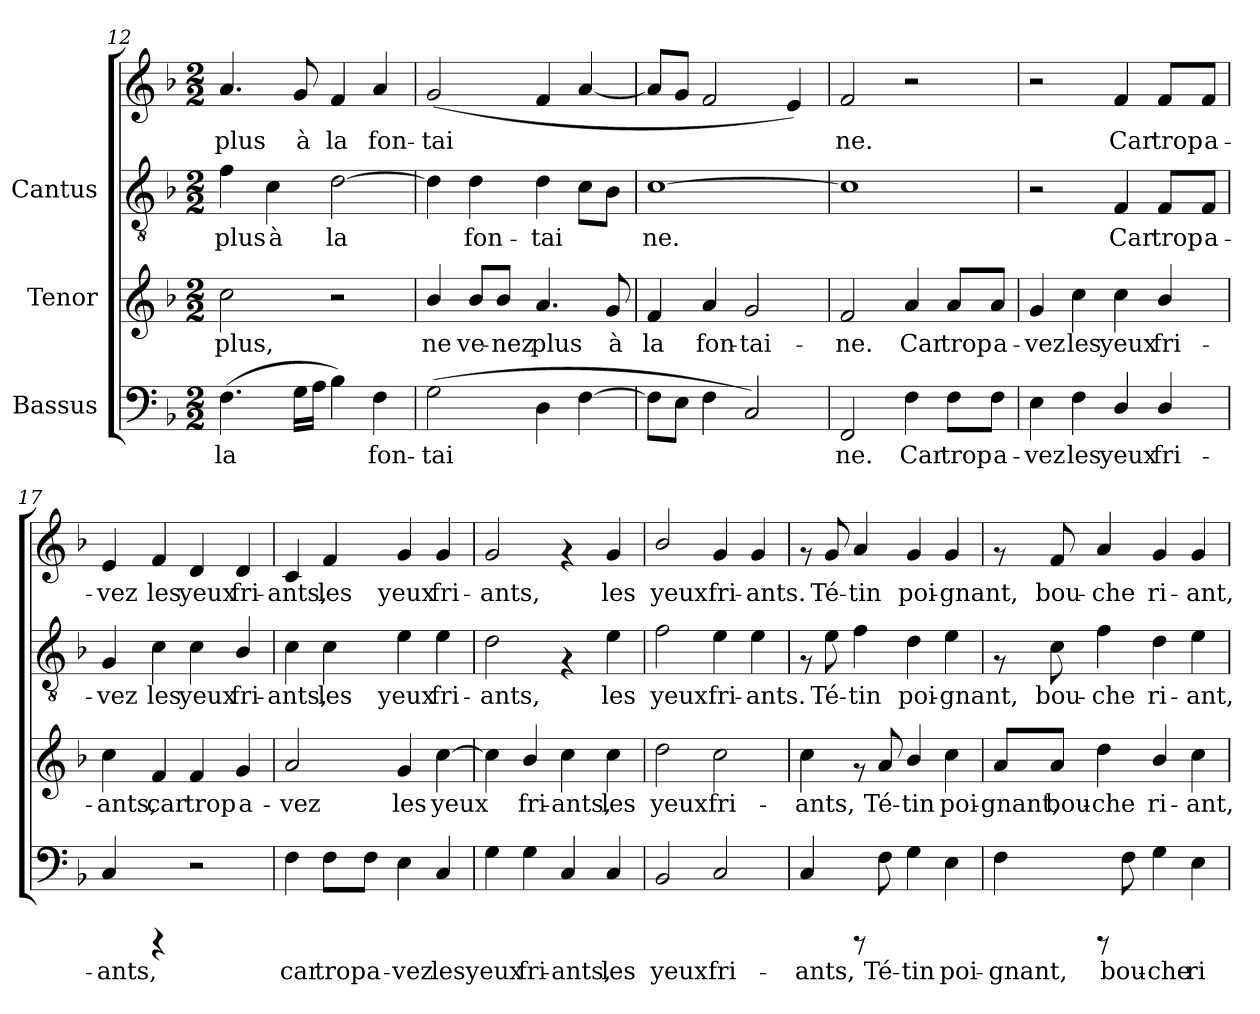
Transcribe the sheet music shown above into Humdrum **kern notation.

**kern	**text	**kern	**text	**kern	**text	**kern	**text
*part3	*part3	*part2	*part2	*part1	*part1	*part1	*part1
*staff4	*staff4	*staff3	*staff3	*staff2	*staff2	*staff1	*staff1
*I"Bassus	*	*I"Tenor	*	*I"Cantus	*	*	*
*clefF4	*	*clefG2	*	*clefGv2	*	*clefG2	*
*k[b-]	*	*k[b-]	*	*k[b-]	*	*k[b-]	*
*F:	*	*F:	*	*F:	*	*F:	*
*M2/2	*	*M2/2	*	*M2/2	*	*M2/2	*
=12	=12	=12	=12	=12	=12	=12	=12
!	!LO:LY:b:cj	!	!LO:LY:b:cj	!	!LO:LY:b:cj	!	!LO:LY:b:cj
(>4.F\	la	2cc\	plus,	4f\	-plus	4.a/	plus
!	!	!	!	!	!LO:LY:b:cj	!	!
.	.	.	.	4c\	à	.	.
!	!LO:LY:b:cj	!	!	!	!	!	!LO:LY:b:cj
16G\L	.	.	.	.	.	8g/	à
!	!LO:LY:b:cj	!	!	!	!	!	!
16A\J	.	.	.	.	.	.	.
!	!LO:LY:b:cj	!	!	!	!LO:LY:b:cj	!	!LO:LY:b:cj
4B-\)	.	2r	.	[>2d\	la	4f/	la
!	!LO:LY:b:cj	!	!	!	!	!	!LO:LY:b:cj
4F\	fon-	.	.	.	.	4a/	fon-
!!LO:PB:g=z
=13	=13	=13	=13	=13	=13	=13	=13
!	!LO:LY:b:cj	!	!LO:LY:b:cj	!	!LO:LY:b:cj	!	!LO:LY:b:cj
(>2G\	-tai-	4b-/	ne	4d\]	-	(<2g/	tai-
!	!	!	!LO:LY:b:cj	!	!LO:LY:b:cj	!	!
.	.	8b-/L	ve-	4d\	fon-	.	.
!	!	!	!LO:LY:b:cj	!	!	!	!
.	.	8b-/J	-nez	.	.	.	.
!	!LO:LY:b:cj	!	!LO:LY:b:cj	!	!LO:LY:b:cj	!	!LO:LY:b:cj
4D\	--	4.a/	plus	4d\	-tai-	4f/	--
!	!LO:LY:b:cj	!	!	!	!LO:LY:b:cj	!	!LO:LY:b:cj
[>4F\	--	.	.	8c\L	--	[<4a/	--
!	!	!	!LO:LY:b:cj	!	!LO:LY:b:cj	!	!
.	.	8g/	à	8B-\J	--	.	.
=14	=14	=14	=14	=14	=14	=14	=14
!	!	!	!LO:LY:b:cj	!	!LO:LY:b:cj	!	!
8F\L]	.	4f/	la	[>1c	-ne.	8a/L]	.
8E\J	.	.	.	.	.	8g/J	.
!	!	!	!LO:LY:b:cj	!	!	!	!
4F\	.	4a/	fon-	.	.	2f/	.
!	!	!	!LO:LY:b:cj	!	!	!	!
2C/)	.	2g/	-tai-	.	.	.	.
.	.	.	.	.	.	4e/)	.
=15	=15	=15	=15	=15	=15	=15	=15
!	!LO:LY:b:cj	!	!LO:LY:b:cj	!	!	!	!LO:LY:b:cj
2FF/	-ne.	2f/	-ne.	1c]	.	2f/	ne.
!	!LO:LY:b:cj	!	!LO:LY:b:cj	!	!	!	!
4F\	Car	4a/	Car	.	.	2r	.
!	!LO:LY:b:cj	!	!LO:LY:b:cj	!	!	!	!
8F\L	trop	8a/L	trop	.	.	.	.
!	!LO:LY:b:cj	!	!LO:LY:b:cj	!	!	!	!
8F\J	a-	8a/J	a-	.	.	.	.
=16	=16	=16	=16	=16	=16	=16	=16
!	!LO:LY:b:cj	!	!LO:LY:b:cj	!	!	!	!
4E\	-vez	4g/	-vez	2r	.	2r	.
!	!LO:LY:b:cj	!	!LO:LY:b:cj	!	!	!	!
4F\	les	4cc\	les	.	.	.	.
!	!LO:LY:b:cj	!	!LO:LY:b:cj	!	!LO:LY:b:cj	!	!LO:LY:b:cj
4D/	yeux	4cc\	yeux	4F/	-Car	4f/	Car
!	!LO:LY:b:cj	!	!LO:LY:b:cj	!	!LO:LY:b:cj	!	!LO:LY:b:cj
4D/	fri-	4b-/	fri-	8F/L	trop	8f/L	trop
!	!	!	!	!	!LO:LY:b:cj	!	!LO:LY:b:cj
.	.	.	.	8F/J	a-	8f/J	a-
!!LO:LB:g=z
=17	=17	=17	=17	=17	=17	=17	=17
!	!LO:LY:b:cj	!	!LO:LY:b:cj	!	!LO:LY:b:cj	!	!LO:LY:b:cj
4C/	-ants,	4cc\	-ants,	4G/	-vez	4e/	-vez
!	!	!	!LO:LY:b:cj	!	!LO:LY:b:cj	!	!LO:LY:b:cj
4rCCC	.	4f/	car	4c\	les	4f/	les
!	!	!	!LO:LY:b:cj	!	!LO:LY:b:cj	!	!LO:LY:b:cj
2r	.	4f/	trop	4c\	yeux	4d/	yeux
!	!	!	!LO:LY:b:cj	!	!LO:LY:b:cj	!	!LO:LY:b:cj
.	.	4g/	a-	4B-/	fri-	4d/	fri-
=18	=18	=18	=18	=18	=18	=18	=18
!	!LO:LY:b:cj	!	!LO:LY:b:cj	!	!LO:LY:b:cj	!	!LO:LY:b:cj
4F\	car	2a/	-vez	4c\	-ants,	4c/	-ants,
!	!LO:LY:b:cj	!	!	!	!LO:LY:b:cj	!	!LO:LY:b:cj
8F\L	trop	.	.	4c\	les	4f/	les
!	!LO:LY:b:cj	!	!	!	!	!	!
8F\J	a-	.	.	.	.	.	.
!	!LO:LY:b:cj	!	!LO:LY:b:cj	!	!LO:LY:b:cj	!	!LO:LY:b:cj
4E\	-vez	4g/	les	4e\	yeux	4g/	yeux
!	!LO:LY:b:cj	!	!LO:LY:b:cj	!	!LO:LY:b:cj	!	!LO:LY:b:cj
4C/	les	[>4cc\	yeux	4e\	fri-	4g/	fri-
=19	=19	=19	=19	=19	=19	=19	=19
!	!LO:LY:b:cj	!	!LO:LY:b:cj	!	!LO:LY:b:cj	!	!LO:LY:b:cj
4G\	yeux	4cc\]	.	2d\	ants,	2g/	-ants,
!	!LO:LY:b:cj	!	!LO:LY:b:cj	!	!	!	!
4G\	fri-	4b-/	fri-	.	.	.	.
!	!LO:LY:b:cj	!	!LO:LY:b:cj	!	!	!	!
4C/	-ants,	4cc\	-ants,	4rF	.	4rf	.
!	!LO:LY:b:cj	!	!LO:LY:b:cj	!	!LO:LY:b:cj	!	!LO:LY:b:cj
4C/	les	4cc\	les	4e\	les	4g/	les
=20	=20	=20	=20	=20	=20	=20	=20
!	!LO:LY:b:cj	!	!LO:LY:b:cj	!	!LO:LY:b:cj	!	!LO:LY:b:cj
2BB-/	yeux	2dd\	yeux	2f\	yeux	2b-/	yeux
!	!LO:LY:b:cj	!	!LO:LY:b:cj	!	!LO:LY:b:cj	!	!LO:LY:b:cj
2C/	fri-	2cc\	fri-	4e\	fri-	4g/	fri-
!	!	!	!	!	!LO:LY:b:cj	!	!LO:LY:b:cj
.	.	.	.	4e\	-ants.	4g/	-ants.
!!LO:LB:g=z
=21	=21	=21	=21	=21	=21	=21	=21
!	!LO:LY:b:cj	!	!LO:LY:b:cj	!	!	!	!
4C/	-ants,	4cc\	-ants,	8rF	.	8rf	.
!	!	!	!	!	!LO:LY:b:cj	!	!LO:LY:b:cj
.	.	.	.	8e\	Té-	8g/	Té-
!	!	!	!	!	!LO:LY:b:cj	!	!LO:LY:b:cj
8rCCC	.	8rf	.	4f\	-tin	4a/	-tin
!	!LO:LY:b:cj	!	!LO:LY:b:cj	!	!	!	!
8F\	Té-	8a/	Té-	.	.	.	.
!	!LO:LY:b:cj	!	!LO:LY:b:cj	!	!LO:LY:b:cj	!	!LO:LY:b:cj
4G\	-tin	4b-/	-tin	4d\	poi-	4g/	poi-
!	!LO:LY:b:cj	!	!LO:LY:b:cj	!	!LO:LY:b:cj	!	!LO:LY:b:cj
4E\	poi-	4cc\	poi-	4e\	-gnant,	4g/	-gnant,
=22	=22	=22	=22	=22	=22	=22	=22
!	!LO:LY:b:cj	!	!LO:LY:b:cj	!	!	!	!
4F\	-gnant,	8a/L	-gnant,	8rF	.	8rf	.
!	!	!	!LO:LY:b:cj	!	!LO:LY:b:cj	!	!LO:LY:b:cj
.	.	8a/J	bou-	8c\	bou-	8f/	bou-
!	!	!	!LO:LY:b:cj	!	!LO:LY:b:cj	!	!LO:LY:b:cj
8rCCC	.	4dd\	-che	4f\	-che	4a/	-che
!	!LO:LY:b:cj	!	!	!	!	!	!
8F\	bou-	.	.	.	.	.	.
!	!LO:LY:b:cj	!	!LO:LY:b:cj	!	!LO:LY:b:cj	!	!LO:LY:b:cj
4G\	-che	4b-/	ri-	4d\	ri-	4g/	ri-
!	!LO:LY:b:cj	!	!LO:LY:b:cj	!	!LO:LY:b:cj	!	!LO:LY:b:cj
4E\	ri-	4cc\	-ant,	4e\	-ant,	4g/	-ant,
=	=	=	=	=	=	=	=
*-	*-	*-	*-	*-	*-	*-	*-
